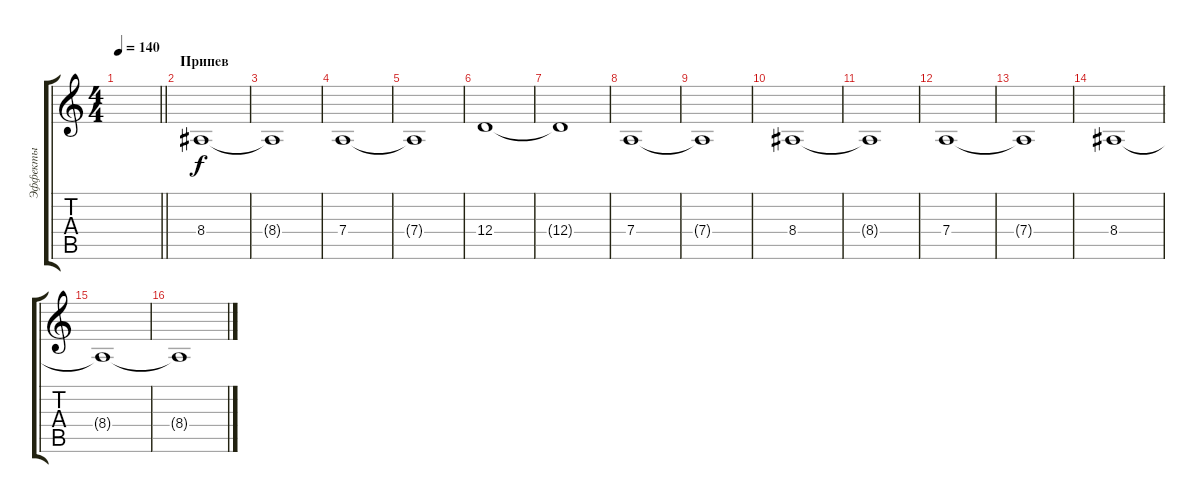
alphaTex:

\track ("Эффекты" "Эффекты") {instrument synthstrings1}
\staff {score tabs}
\tuning (E4 B3 G3 D3 A2 D2) {hide}
\ts (4 4)
\tempo 140
\clef g2
\barLineRight lightlight
\ks c
|
\section ("" "Припев")
8.4.1 |
8.4{t}.1 |
7.4.1 |
7.4{t}.1 |
12.4.1 |
12.4{t}.1 |
7.4.1 |
7.4{t}.1 |
8.4.1 |
8.4{t}.1 |
7.4.1 |
7.4{t}.1 |
8.4.1 |
8.4{t}.1 |
8.4{t}.1
